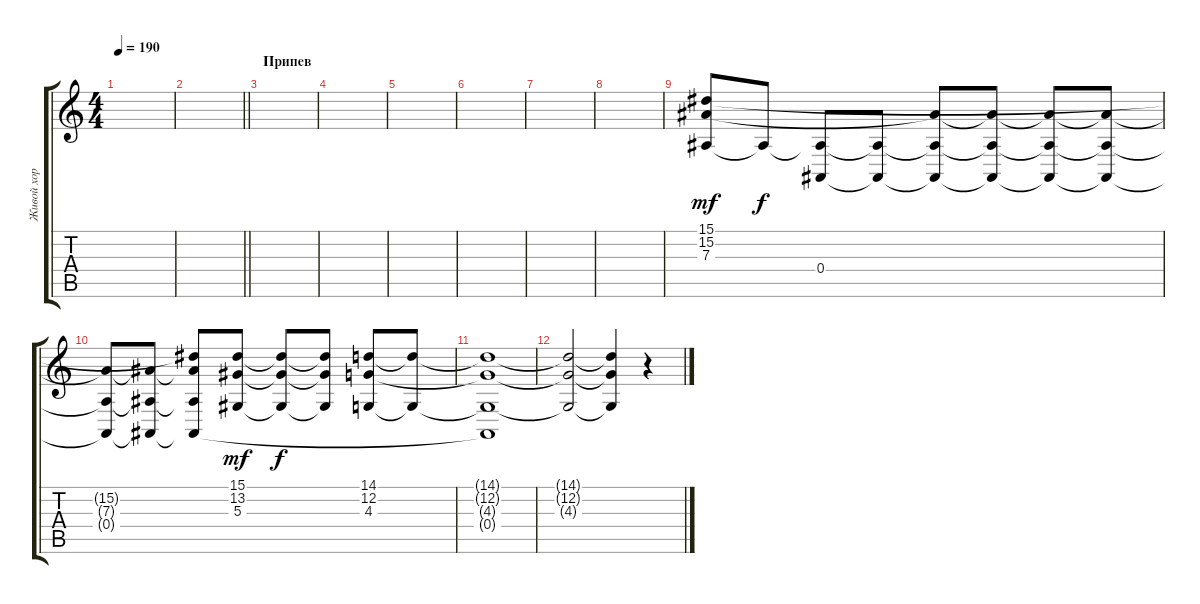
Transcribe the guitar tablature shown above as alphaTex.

\track ("Живой хор + стринги" "Живой хор ") {instrument choiraahs}
\staff {score tabs}
\tuning (C4 G3 Eb3 Bb2 F2 C2) {hide}
\ts (4 4)
\tempo 190
\clef g2
\ks c
|
\barLineRight lightlight
|
\section ("" "Припев")
|
|
|
|
|
|
(15.1 15.2 7.3).8{dy mf} 7.3{t}.8{dy f} (7.3{t} 0.4).8 (7.3{t} 0.4{t}).8 (15.2{t} 7.3{t} 0.4{t}).8 (15.2{t} 7.3{t} 0.4{t}).8 (15.2{t} 7.3{t} 0.4{t}).8 (15.2{t} 7.3{t} 0.4{t}).8 |
(15.2{t} 7.3{t} 0.4{t}).8 (15.2{t} 7.3{t} 0.4{t}).8 (15.1{t} 15.2{t} 7.3{t} 0.4{t}).8 (15.1 13.2 5.3).8{dy mf} (15.1{t} 13.2{t} 5.3{t}).8{dy f} (15.1{t} 13.2{t} 5.3{t}).8 (14.1 12.2 4.3).8 (14.1{t} 4.3{t}).8 |
(14.1{t} 12.2{t} 4.3{t} 0.4{t}).1 |
(14.1{t} 12.2{t} 4.3{t}).2 (14.1{t} 12.2{t} 4.3{t}).4 r.4
